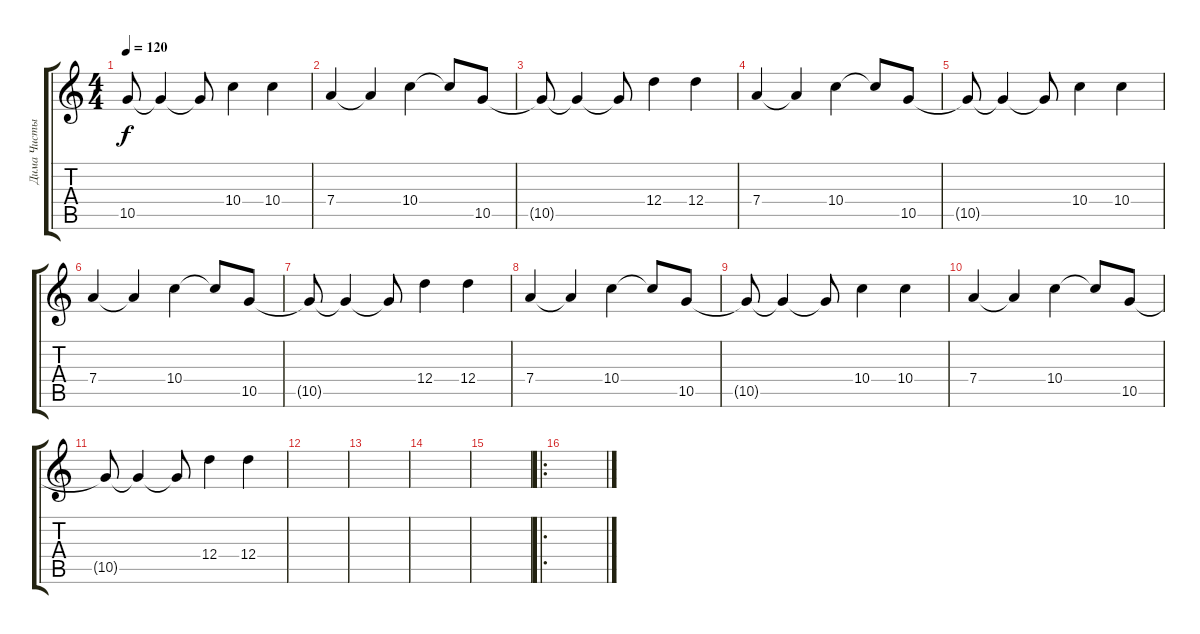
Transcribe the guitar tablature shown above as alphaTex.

\track ("Дима Чистый звук" "Дима Чисты") {instrument acousticguitarsteel}
\staff {score tabs}
\tuning (E4 B3 G3 D3 A2 D2) {hide}
\ts (4 4)
\tempo 120
\clef g2
\ks c
10.5{t}.8{dy f} 10.5{t}.4 10.5{t}.8 10.4.4 10.4.4 |
7.4.4 7.4{t}.4 10.4.4 10.4{t}.8 10.5.8 |
10.5{t}.8 10.5{t}.4 10.5{t}.8 12.4.4 12.4.4 |
7.4.4 7.4{t}.4 10.4.4 10.4{t}.8 10.5.8 |
10.5{t}.8 10.5{t}.4 10.5{t}.8 10.4.4 10.4.4 |
7.4.4 7.4{t}.4 10.4.4 10.4{t}.8 10.5.8 |
10.5{t}.8 10.5{t}.4 10.5{t}.8 12.4.4 12.4.4 |
7.4.4 7.4{t}.4 10.4.4 10.4{t}.8 10.5.8 |
10.5{t}.8 10.5{t}.4 10.5{t}.8 10.4.4 10.4.4 |
7.4.4 7.4{t}.4 10.4.4 10.4{t}.8 10.5.8 |
10.5{t}.8 10.5{t}.4 10.5{t}.8 12.4.4 12.4.4 |
|
|
|
|
\ro
